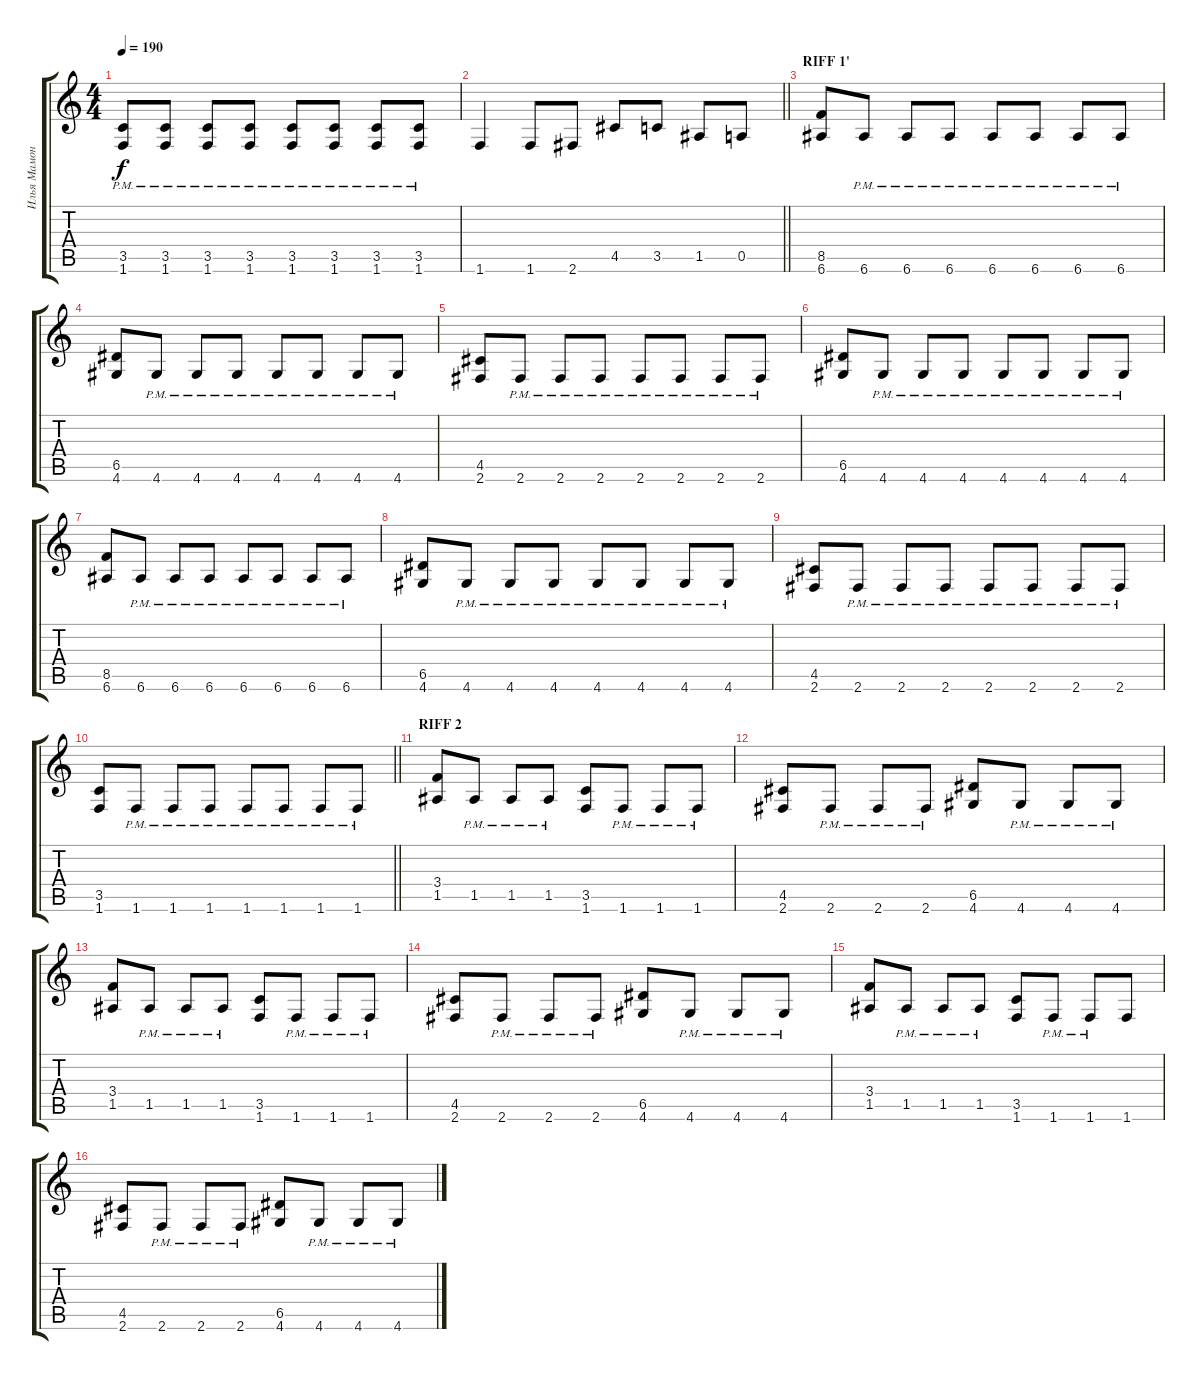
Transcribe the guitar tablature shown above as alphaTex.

\track ("Илья Мамонтов" "Илья Мамон") {instrument distortionguitar}
\staff {score tabs}
\tuning (E4 B3 G3 D3 A2 E2) {hide}
\ts (4 4)
\tempo 190
\clef g2
\ks c
(3.5{pm} 1.6{pm}).8{dy f} (3.5{pm} 1.6{pm}).8 (3.5{pm} 1.6{pm}).8 (3.5{pm} 1.6{pm}).8 (3.5{pm} 1.6{pm}).8 (3.5{pm} 1.6{pm}).8 (3.5{pm} 1.6{pm}).8 (3.5{pm} 1.6{pm}).8 |
\barLineRight lightlight
1.6.4 1.6.8 2.6.8 4.5.8 3.5.8 1.5.8 0.5.8 |
\section ("" "RIFF 1'")
(8.5 6.6).8 6.6{pm}.8 6.6{pm}.8 6.6{pm}.8 6.6{pm}.8 6.6{pm}.8 6.6{pm}.8 6.6{pm}.8 |
(6.5 4.6).8 4.6{pm}.8 4.6{pm}.8 4.6{pm}.8 4.6{pm}.8 4.6{pm}.8 4.6{pm}.8 4.6{pm}.8 |
(4.5 2.6).8 2.6{pm}.8 2.6{pm}.8 2.6{pm}.8 2.6{pm}.8 2.6{pm}.8 2.6{pm}.8 2.6{pm}.8 |
(6.5 4.6).8 4.6{pm}.8 4.6{pm}.8 4.6{pm}.8 4.6{pm}.8 4.6{pm}.8 4.6{pm}.8 4.6{pm}.8 |
(8.5 6.6).8 6.6{pm}.8 6.6{pm}.8 6.6{pm}.8 6.6{pm}.8 6.6{pm}.8 6.6{pm}.8 6.6{pm}.8 |
(6.5 4.6).8 4.6{pm}.8 4.6{pm}.8 4.6{pm}.8 4.6{pm}.8 4.6{pm}.8 4.6{pm}.8 4.6{pm}.8 |
(4.5 2.6).8 2.6{pm}.8 2.6{pm}.8 2.6{pm}.8 2.6{pm}.8 2.6{pm}.8 2.6{pm}.8 2.6{pm}.8 |
\barLineRight lightlight
(3.5 1.6).8 1.6{pm}.8 1.6{pm}.8 1.6{pm}.8 1.6{pm}.8 1.6{pm}.8 1.6{pm}.8 1.6{pm}.8 |
\section ("" "RIFF 2")
(3.4 1.5).8 1.5{pm}.8 1.5{pm}.8 1.5{pm}.8 (3.5 1.6).8 1.6{pm}.8 1.6{pm}.8 1.6{pm}.8 |
(4.5 2.6).8 2.6{pm}.8 2.6{pm}.8 2.6{pm}.8 (6.5 4.6).8 4.6{pm}.8 4.6{pm}.8 4.6{pm}.8 |
(3.4 1.5).8 1.5{pm}.8 1.5{pm}.8 1.5{pm}.8 (3.5 1.6).8 1.6{pm}.8 1.6{pm}.8 1.6{pm}.8 |
(4.5 2.6).8 2.6{pm}.8 2.6{pm}.8 2.6{pm}.8 (6.5 4.6).8 4.6{pm}.8 4.6{pm}.8 4.6{pm}.8 |
(3.4 1.5).8 1.5{pm}.8 1.5{pm}.8 1.5{pm}.8 (3.5 1.6).8 1.6{pm}.8 1.6{pm}.8 1.6.8 |
(4.5 2.6).8 2.6{pm}.8 2.6{pm}.8 2.6{pm}.8 (6.5 4.6).8 4.6{pm}.8 4.6{pm}.8 4.6{pm}.8
